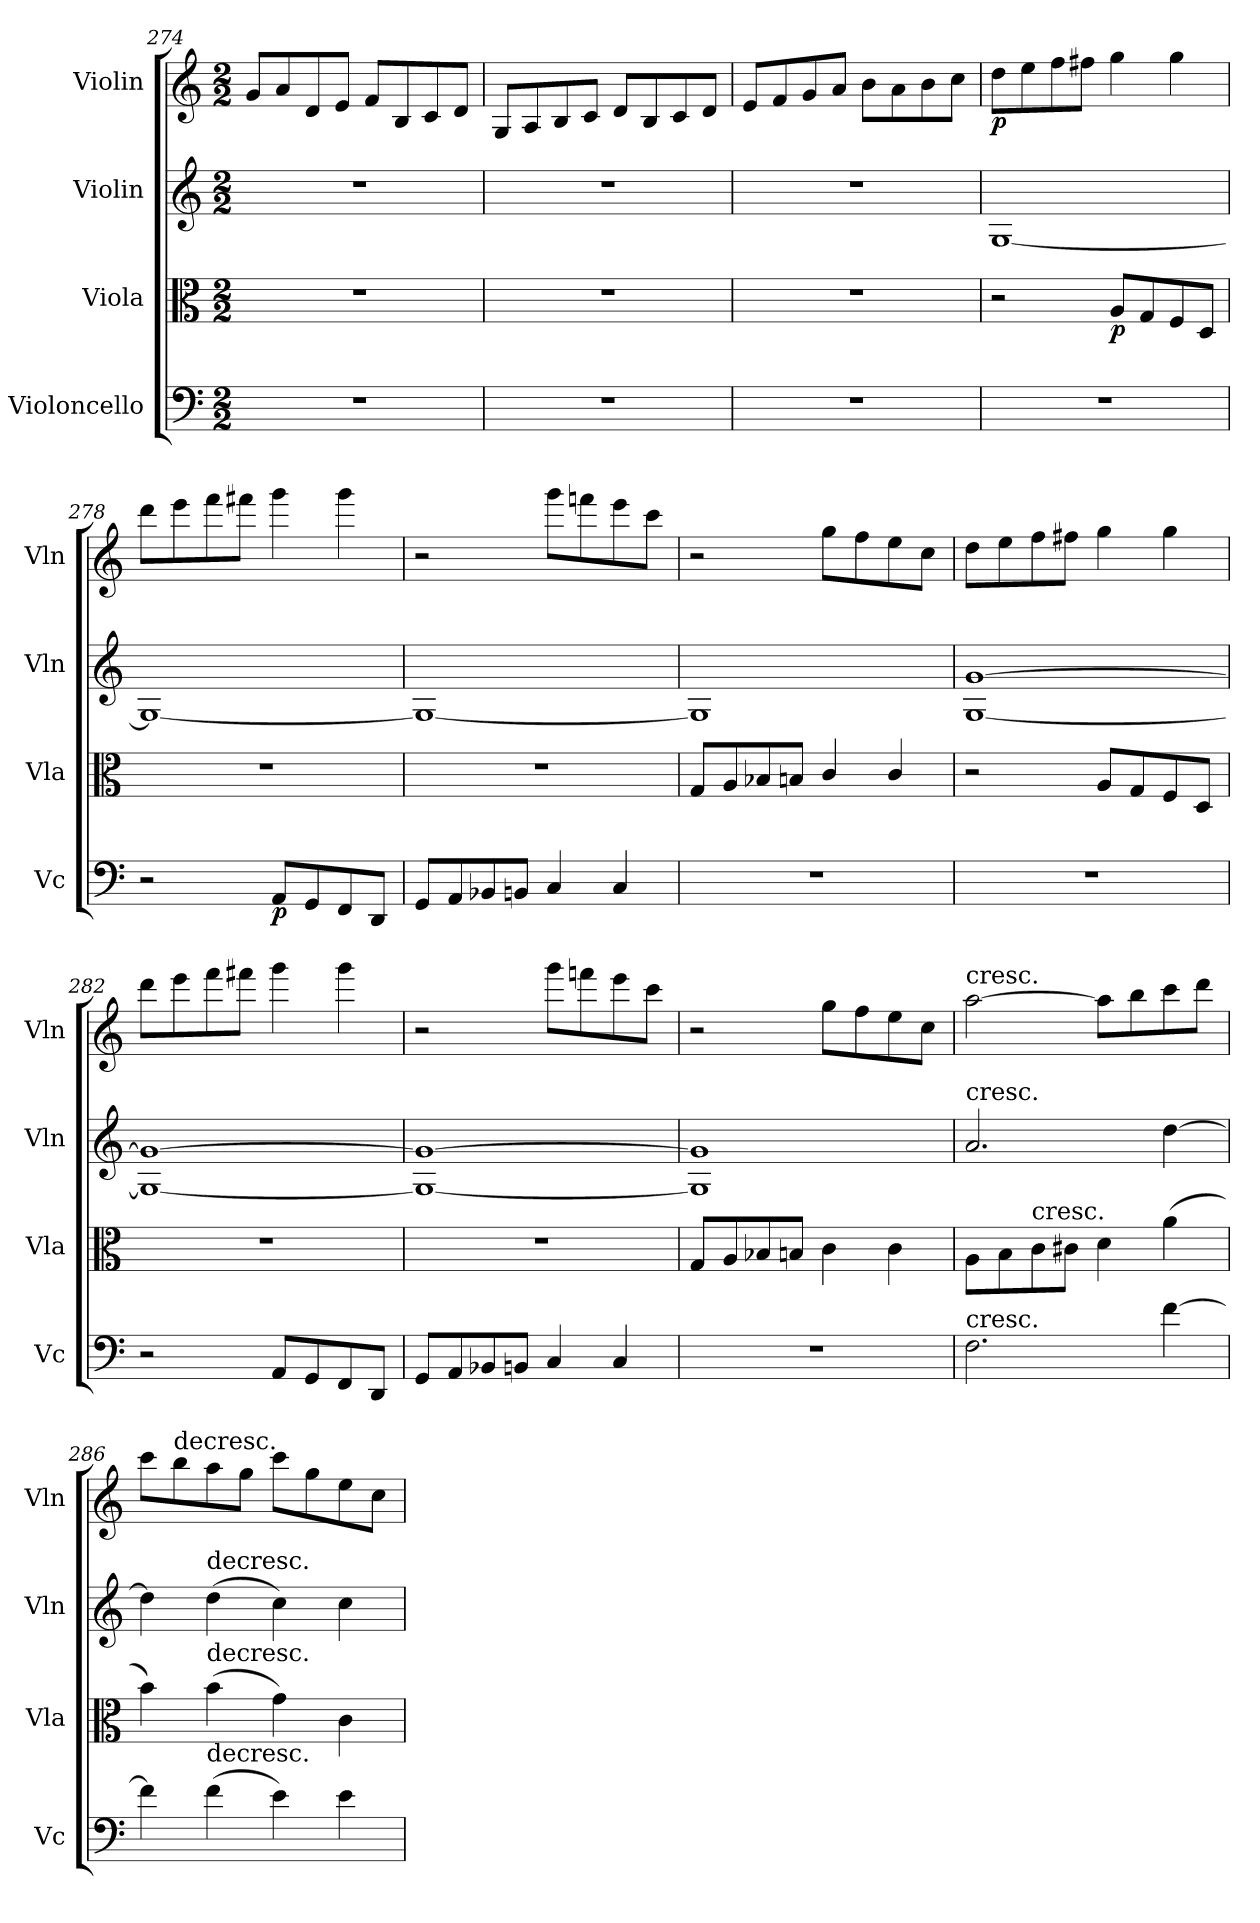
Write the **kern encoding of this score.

**kern	**dynam	**kern	**dynam	**kern	**kern	**dynam
*part4	*part4	*part3	*part3	*part2	*part1	*part1
*staff4	*staff4	*staff3	*staff3	*staff2	*staff1	*staff1
*I"Violoncello	*	*I"Viola	*	*I"Violin	*I"Violin	*
*I'Vc	*	*I'Vla	*	*I'Vln	*I'Vln	*
*clefF4	*	*clefC3	*	*clefG2	*clefG2	*
*k[]	*	*k[]	*	*k[]	*k[]	*
*C:	*	*C:	*	*C:	*C:	*
*M2/2	*	*M2/2	*	*M2/2	*M2/2	*
=274	=274	=274	=274	=274	=274	=274
1r	.	1r	.	1r	8g/L	.
.	.	.	.	.	8a/	.
.	.	.	.	.	8d/	.
.	.	.	.	.	8e/J	.
.	.	.	.	.	8f/L	.
.	.	.	.	.	8B/	.
.	.	.	.	.	8c/	.
.	.	.	.	.	8d/J	.
=275	=275	=275	=275	=275	=275	=275
1r	.	1r	.	1r	8G/L	.
.	.	.	.	.	8A/	.
.	.	.	.	.	8B/	.
.	.	.	.	.	8c/J	.
.	.	.	.	.	8d/L	.
.	.	.	.	.	8B/	.
.	.	.	.	.	8c/	.
.	.	.	.	.	8d/J	.
=276	=276	=276	=276	=276	=276	=276
1r	.	1r	.	1r	8e/L	.
.	.	.	.	.	8f/	.
.	.	.	.	.	8g/	.
.	.	.	.	.	8a/J	.
.	.	.	.	.	8b\L	.
.	.	.	.	.	8a\	.
.	.	.	.	.	8b\	.
.	.	.	.	.	8cc\J	.
=277	=277	=277	=277	=277	=277	=277
1r	.	2r	.	[1G	8dd\L	p
.	.	.	.	.	8ee\	.
.	.	.	.	.	8ff\	.
.	.	.	.	.	8ff#X\J	.
.	.	8A/L	p	.	4gg\	.
.	.	8G/	.	.	.	.
.	.	8F/	.	.	4gg\	.
.	.	8D/J	.	.	.	.
=278	=278	=278	=278	=278	=278	=278
2r	.	1r	.	1G_	8ddd\L	.
.	.	.	.	.	8eee\	.
.	.	.	.	.	8fff\	.
.	.	.	.	.	8fff#X\J	.
8AA/L	p	.	.	.	4ggg\	.
8GG/	.	.	.	.	.	.
8FF/	.	.	.	.	4ggg\	.
8DD/J	.	.	.	.	.	.
=279	=279	=279	=279	=279	=279	=279
8GG/L	.	1r	.	1G_	2r	.
8AA/	.	.	.	.	.	.
8BB-X/	.	.	.	.	.	.
8BBn/J	.	.	.	.	.	.
4C/	.	.	.	.	8ggg\L	.
.	.	.	.	.	8fffn\	.
4C/	.	.	.	.	8eee\	.
.	.	.	.	.	8ccc\J	.
=280	=280	=280	=280	=280	=280	=280
1r	.	8G/L	.	1G]	2r	.
.	.	8A/	.	.	.	.
.	.	8B-X/	.	.	.	.
.	.	8Bn/J	.	.	.	.
.	.	4c/	.	.	8gg\L	.
.	.	.	.	.	8ff\	.
.	.	4c/	.	.	8ee\	.
.	.	.	.	.	8cc\J	.
=281	=281	=281	=281	=281	=281	=281
1r	.	2r	.	[1G [1g	8dd\L	.
.	.	.	.	.	8ee\	.
.	.	.	.	.	8ff\	.
.	.	.	.	.	8ff#X\J	.
.	.	8A/L	.	.	4gg\	.
.	.	8G/	.	.	.	.
.	.	8F/	.	.	4gg\	.
.	.	8D/J	.	.	.	.
=282	=282	=282	=282	=282	=282	=282
2r	.	1r	.	1G_ 1g_	8ddd\L	.
.	.	.	.	.	8eee\	.
.	.	.	.	.	8fff\	.
.	.	.	.	.	8fff#X\J	.
8AA/L	.	.	.	.	4ggg\	.
8GG/	.	.	.	.	.	.
8FF/	.	.	.	.	4ggg\	.
8DD/J	.	.	.	.	.	.
=283	=283	=283	=283	=283	=283	=283
8GG/L	.	1r	.	1G_ 1g_	2r	.
8AA/	.	.	.	.	.	.
8BB-X/	.	.	.	.	.	.
8BBn/J	.	.	.	.	.	.
4C/	.	.	.	.	8ggg\L	.
.	.	.	.	.	8fffn\	.
4C/	.	.	.	.	8eee\	.
.	.	.	.	.	8ccc\J	.
=284	=284	=284	=284	=284	=284	=284
1r	.	8G/L	.	1G] 1g]	2r	.
.	.	8A/	.	.	.	.
.	.	8B-X/	.	.	.	.
.	.	8Bn/J	.	.	.	.
.	.	4c\	.	.	8gg\L	.
.	.	.	.	.	8ff\	.
.	.	4c\	.	.	8ee\	.
.	.	.	.	.	8cc\J	.
=285	=285	=285	=285	=285	=285	=285
!	!	!	!	!	!LO:TX:t=cresc.	!
!	!	!	!	!LO:TX:t=cresc.	!	!
!LO:TX:t=cresc.	!	!	!	!	!	!
2.F\	.	8A\L	.	2.a/	[2aa\	.
.	.	8B\	.	.	.	.
!	!	!LO:TX:t=cresc.	!	!	!	!
.	.	8c\	.	.	.	.
.	.	8c#X\J	.	.	.	.
.	.	4d\	.	.	8aa\L]	.
.	.	.	.	.	8bb\	.
[4f\	.	(4a\	.	[4dd\	8ccc\	.
.	.	.	.	.	8ddd\J	.
=286	=286	=286	=286	=286	=286	=286
4f\]	.	4b\)	.	4dd\]	8ccc\L	.
!	!	!	!	!	!LO:TX:t=decresc.	!
.	.	.	.	.	8bb\	.
!	!	!	!	!LO:TX:t=decresc.	!	!
!	!	!LO:TX:t=decresc.	!	!	!	!
!LO:TX:t=decresc.	!	!	!	!	!	!
(4f\	.	(4b\	.	(4dd\	8aa\	.
.	.	.	.	.	8gg\J	.
4e\)	.	4g\)	.	4cc\)	8ccc\L	.
.	.	.	.	.	8gg\	.
4e\	.	4c\	.	4cc\	8ee\	.
.	.	.	.	.	8cc\J	.
=	=	=	=	=	=	=
*-	*-	*-	*-	*-	*-	*-
